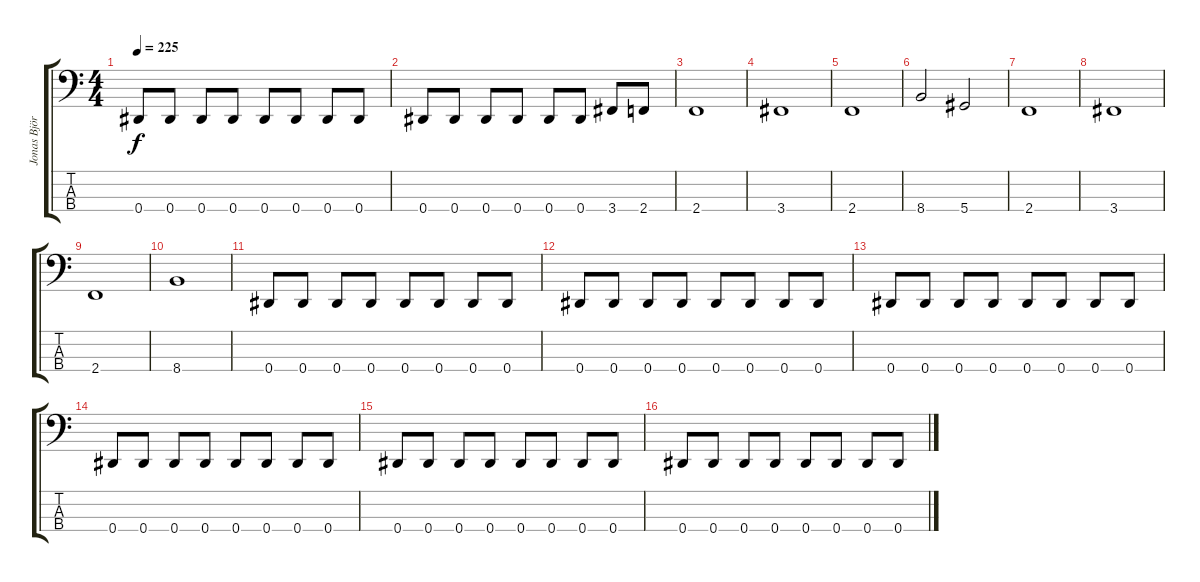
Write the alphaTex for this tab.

\track ("Jonas Björler" "Jonas Björ") {instrument electricbasspick}
\staff {score tabs}
\tuning (Gb2 Db2 Ab1 Eb1) {hide}
\ts (4 4)
\tempo 225
\clef f4
\ks c
0.4.8{dy f} 0.4.8 0.4.8 0.4.8 0.4.8 0.4.8 0.4.8 0.4.8 |
0.4.8 0.4.8 0.4.8 0.4.8 0.4.8 0.4.8 3.4.8 2.4.8 |
2.4.1 |
3.4.1 |
2.4.1 |
8.4.2 5.4.2 |
2.4.1 |
3.4.1 |
2.4.1 |
8.4.1 |
0.4.8 0.4.8 0.4.8 0.4.8 0.4.8 0.4.8 0.4.8 0.4.8 |
0.4.8 0.4.8 0.4.8 0.4.8 0.4.8 0.4.8 0.4.8 0.4.8 |
0.4.8 0.4.8 0.4.8 0.4.8 0.4.8 0.4.8 0.4.8 0.4.8 |
0.4.8 0.4.8 0.4.8 0.4.8 0.4.8 0.4.8 0.4.8 0.4.8 |
0.4.8 0.4.8 0.4.8 0.4.8 0.4.8 0.4.8 0.4.8 0.4.8 |
0.4.8 0.4.8 0.4.8 0.4.8 0.4.8 0.4.8 0.4.8 0.4.8
